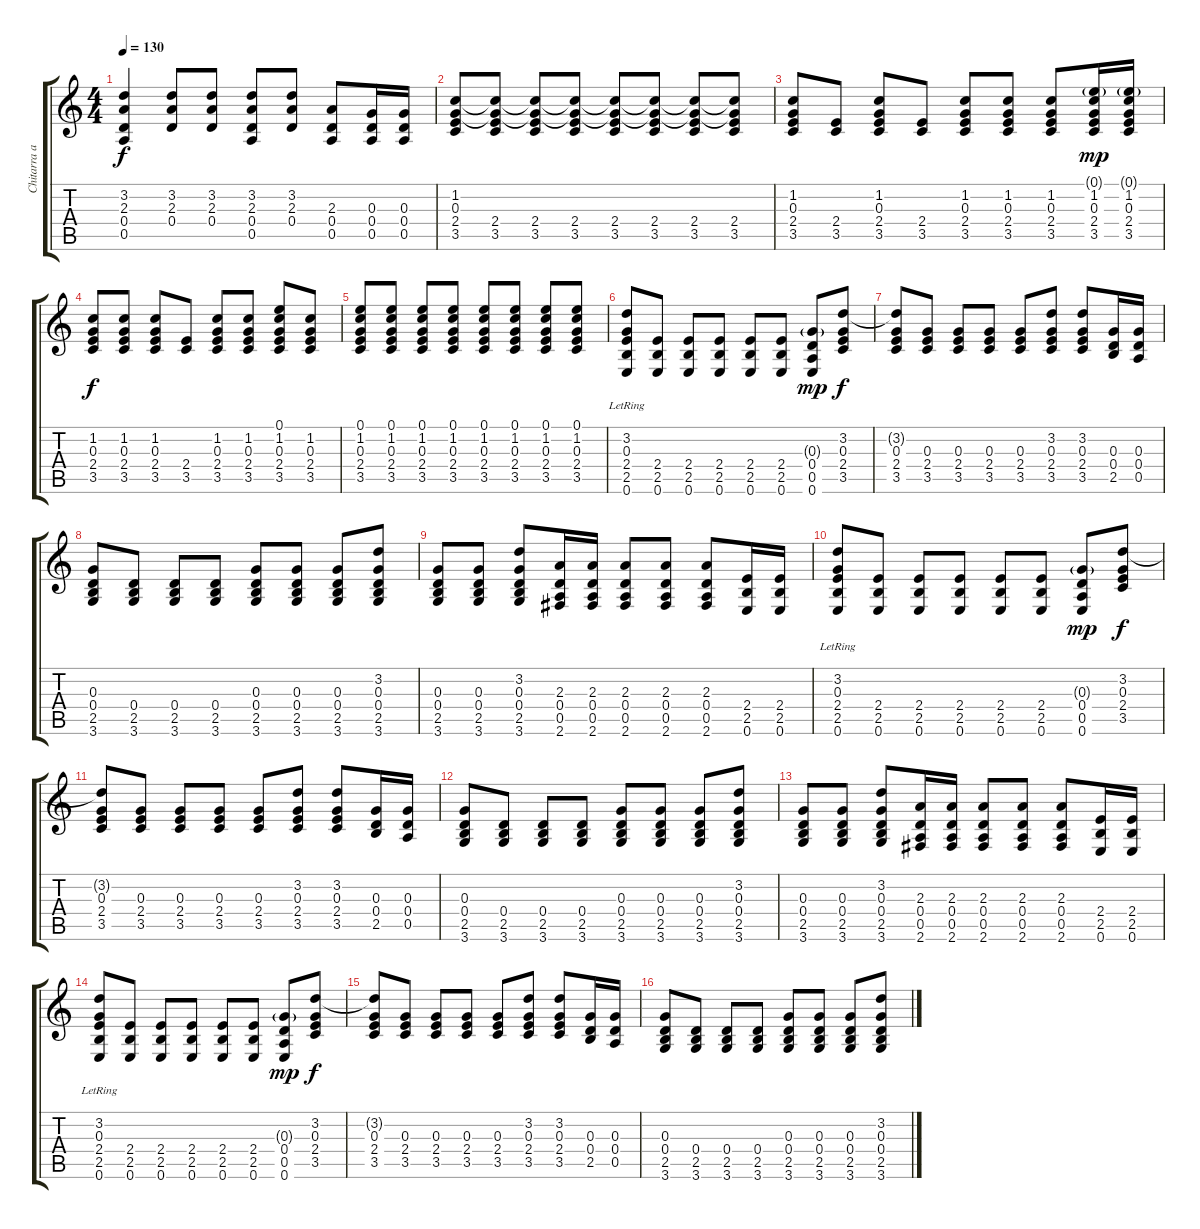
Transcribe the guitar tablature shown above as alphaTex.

\track ("Chitarra acustica" "Chitarra a") {instrument acousticguitarsteel}
\staff {score tabs}
\tuning (E4 B3 G3 D3 A2 E2) {hide}
\ts (4 4)
\tempo 130
\clef g2
\ks c
(3.2{t} 2.3{t} 0.4{t} 0.5{t}).4{dy f} (3.2 2.3 0.4).8 (3.2 2.3 0.4).8 (3.2 2.3 0.4 0.5).8 (3.2 2.3 0.4).8 (2.3 0.4 0.5).8 (0.3 0.4 0.5).16 (0.3 0.4 0.5).16 |
(1.2 0.3 2.4 3.5).8 (1.2{t} 0.3{t} 2.4 3.5).8 (1.2{t} 0.3{t} 2.4 3.5).8 (1.2{t} 0.3{t} 2.4 3.5).8 (1.2{t} 0.3{t} 2.4 3.5).8 (1.2{t} 0.3{t} 2.4 3.5).8 (1.2{t} 0.3{t} 2.4 3.5).8 (1.2{t} 0.3{t} 2.4 3.5).8 |
(1.2 0.3 2.4 3.5).8 (2.4 3.5).8 (1.2 0.3 2.4 3.5).8 (2.4 3.5).8 (1.2 0.3 2.4 3.5).8 (1.2 0.3 2.4 3.5).8 (1.2 0.3 2.4 3.5).8 (0.1{g} 1.2 0.3 2.4 3.5).16{dy mp} (0.1{g} 1.2 0.3 2.4 3.5).16 |
(1.2 0.3 2.4 3.5).8{dy f} (1.2 0.3 2.4 3.5).8 (1.2 0.3 2.4 3.5).8 (2.4 3.5).8 (1.2 0.3 2.4 3.5).8 (1.2 0.3 2.4 3.5).8 (0.1 1.2 0.3 2.4 3.5).8 (1.2 0.3 2.4 3.5).8 |
(0.1 1.2 0.3 2.4 3.5).8 (0.1 1.2 0.3 2.4 3.5).8 (0.1 1.2 0.3 2.4 3.5).8 (0.1 1.2 0.3 2.4 3.5).8 (0.1 1.2 0.3 2.4 3.5).8 (0.1 1.2 0.3 2.4 3.5).8 (0.1 1.2 0.3 2.4 3.5).8 (0.1 1.2 0.3 2.4 3.5).8 |
(3.2{lr} 0.3{lr} 2.4 2.5 0.6).8 (2.4 2.5 0.6).8 (2.4 2.5 0.6).8 (2.4 2.5 0.6).8 (2.4 2.5 0.6).8 (2.4 2.5 0.6).8 (0.3{g} 0.4 0.5 0.6).8{dy mp} (3.2 0.3 2.4 3.5).8{dy f} |
(3.2{t} 0.3 2.4 3.5).8 (0.3 2.4 3.5).8 (0.3 2.4 3.5).8 (0.3 2.4 3.5).8 (0.3 2.4 3.5).8 (3.2 0.3 2.4 3.5).8 (3.2 0.3 2.4 3.5).8 (0.3 0.4 2.5).16 (0.3 0.4 0.5).16 |
(0.3 0.4 2.5 3.6).8 (0.4 2.5 3.6).8 (0.4 2.5 3.6).8 (0.4 2.5 3.6).8 (0.3 0.4 2.5 3.6).8 (0.3 0.4 2.5 3.6).8 (0.3 0.4 2.5 3.6).8 (3.2 0.3 0.4 2.5 3.6).8 |
(0.3 0.4 2.5 3.6).8 (0.3 0.4 2.5 3.6).8 (3.2 0.3 0.4 2.5 3.6).8 (2.3 0.4 0.5 2.6).16 (2.3 0.4 0.5 2.6).16 (2.3 0.4 0.5 2.6).8 (2.3 0.4 0.5 2.6).8 (2.3 0.4 0.5 2.6).8 (2.4 2.5 0.6).16 (2.4 2.5 0.6).16 |
(3.2{lr} 0.3{lr} 2.4 2.5 0.6).8 (2.4 2.5 0.6).8 (2.4 2.5 0.6).8 (2.4 2.5 0.6).8 (2.4 2.5 0.6).8 (2.4 2.5 0.6).8 (0.3{g} 0.4 0.5 0.6).8{dy mp} (3.2 0.3 2.4 3.5).8{dy f} |
(3.2{t} 0.3 2.4 3.5).8 (0.3 2.4 3.5).8 (0.3 2.4 3.5).8 (0.3 2.4 3.5).8 (0.3 2.4 3.5).8 (3.2 0.3 2.4 3.5).8 (3.2 0.3 2.4 3.5).8 (0.3 0.4 2.5).16 (0.3 0.4 0.5).16 |
(0.3 0.4 2.5 3.6).8 (0.4 2.5 3.6).8 (0.4 2.5 3.6).8 (0.4 2.5 3.6).8 (0.3 0.4 2.5 3.6).8 (0.3 0.4 2.5 3.6).8 (0.3 0.4 2.5 3.6).8 (3.2 0.3 0.4 2.5 3.6).8 |
(0.3 0.4 2.5 3.6).8 (0.3 0.4 2.5 3.6).8 (3.2 0.3 0.4 2.5 3.6).8 (2.3 0.4 0.5 2.6).16 (2.3 0.4 0.5 2.6).16 (2.3 0.4 0.5 2.6).8 (2.3 0.4 0.5 2.6).8 (2.3 0.4 0.5 2.6).8 (2.4 2.5 0.6).16 (2.4 2.5 0.6).16 |
(3.2{lr} 0.3{lr} 2.4 2.5 0.6).8 (2.4 2.5 0.6).8 (2.4 2.5 0.6).8 (2.4 2.5 0.6).8 (2.4 2.5 0.6).8 (2.4 2.5 0.6).8 (0.3{g} 0.4 0.5 0.6).8{dy mp} (3.2 0.3 2.4 3.5).8{dy f} |
(3.2{t} 0.3 2.4 3.5).8 (0.3 2.4 3.5).8 (0.3 2.4 3.5).8 (0.3 2.4 3.5).8 (0.3 2.4 3.5).8 (3.2 0.3 2.4 3.5).8 (3.2 0.3 2.4 3.5).8 (0.3 0.4 2.5).16 (0.3 0.4 0.5).16 |
(0.3 0.4 2.5 3.6).8 (0.4 2.5 3.6).8 (0.4 2.5 3.6).8 (0.4 2.5 3.6).8 (0.3 0.4 2.5 3.6).8 (0.3 0.4 2.5 3.6).8 (0.3 0.4 2.5 3.6).8 (3.2 0.3 0.4 2.5 3.6).8
